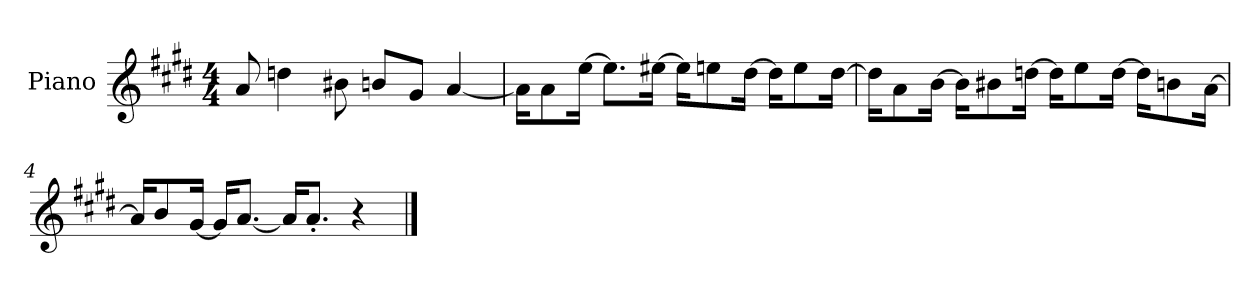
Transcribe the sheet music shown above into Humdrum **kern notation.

**kern
*part1
*staff1
*I"Piano
*I'P-no
*clefG2
*k[f#c#g#d#]
*M4/4
*MM90
=1
8a/
4ddn\
8b#X\
8bn/L
8g#/J
[4a/
=2
16a\KL]
8a\
[16ee\Jk
8.ee\L]
[16ee#X\Jk
16ee#\KL]
8een\
[16dd#\Jk
16dd#\KL]
8ee\
[16dd#\Jk
=3
16dd#\KL]
8a\
[16b\Jk
16b\KL]
8b#X\
[16ddn\Jk
16dd\KL]
8ee\
[16dd\Jk
16dd\KL]
8bn\
[16a\Jk
!!LO:LB:g=z
=4
16a/KL]
8b/
[16g#/Jk
16g#/KL]
[8.a/J
16a/KL]
8.a'/J
4r
==
*-
